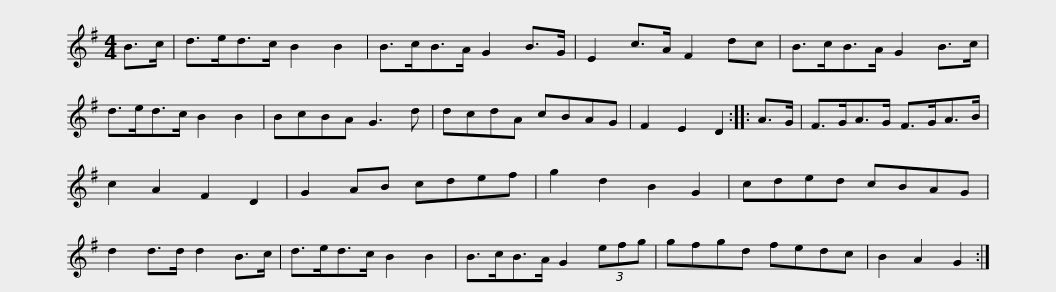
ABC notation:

X:1
L:1/8
M:4/4
I:linebreak $
K:G
V:1 treble
V:1
 B>c | d>ed>c B2 B2 | B>cB>A G2 B>G | E2 c>A F2 dc | B>cB>A G2 B>c | %5
 d>ed>c B2 B2 |$ BcBA G3 d | dcdA cBAG | F2 E2 D2 :: A>G | %10
 F>GA>G F>GA>B | c2 A2 F2 D2 | G2 AB cdef |$ g2 d2 B2 G2 | cded cBAG | %15
 d2 d>d d2 B>c | d>ed>c B2 B2 | B>cB>A G2 (3efg | gfgd fedc |$ B2 A2 G2 :| %20
